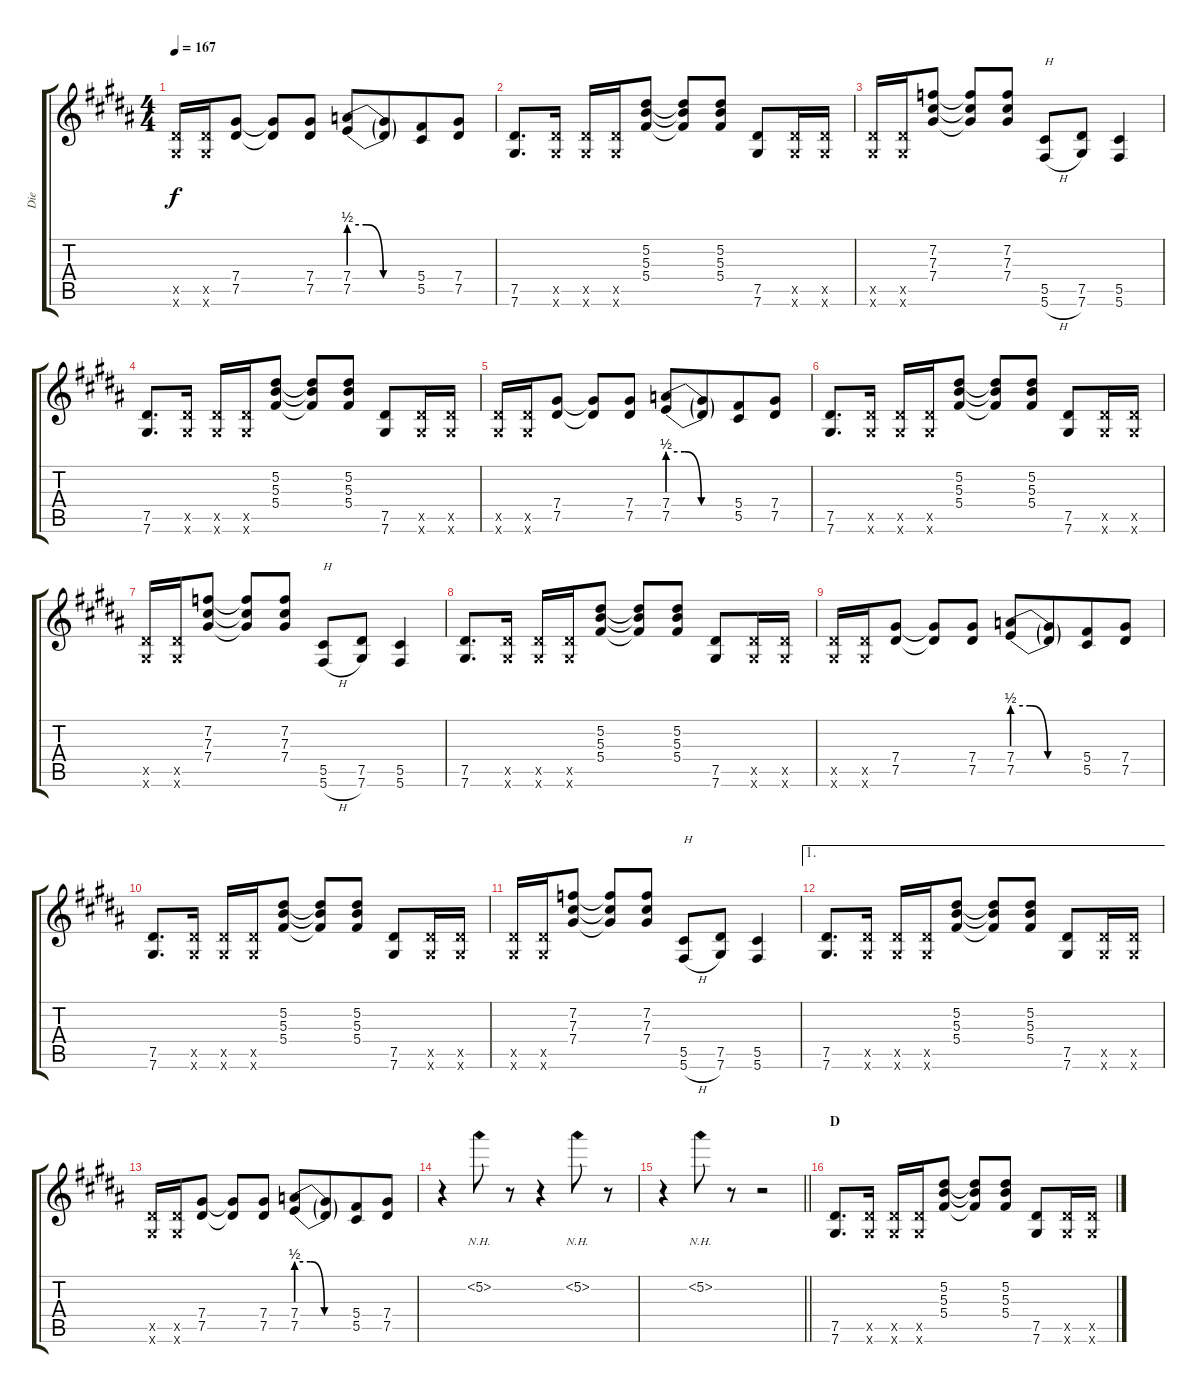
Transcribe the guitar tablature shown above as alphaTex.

\track ("Die" "Die") {instrument distortionguitar}
\staff {score tabs}
\tuning (Eb4 Bb3 Gb3 Db3 Ab2 Db2) {hide}
\ts (4 4)
\tempo 167
\clef g2
\ks g#minor
(7.5{x} 7.6{x}).16{dy f} (7.5{x} 7.6{x}).16 (7.4 7.5).8 (7.4{t} 7.5{t}).8{beam Up} (7.4 7.5).8{beam Up} (7.4{be (custom 0 2 15 2 30 0 60 0)} 7.5{be (custom 0 2 15 2 30 0 60 0)}).8 (7.4{t} 7.5{t}).8{beam merge} (5.4 5.5).8 (7.4 7.5).8 |
(7.5 7.6).8{d} (7.5{x} 7.6{x}).16 (7.5{x} 7.6{x}).16 (7.5{x} 7.6{x}).16 (5.2 5.3 5.4).8 (5.2{t} 5.3{t} 5.4{t}).8{beam Up} (5.2 5.3 5.4).8{beam Up} (7.5 7.6).8 (7.5{x} 7.6{x}).16 (7.5{x} 7.6{x}).16 |
(7.5{x} 7.6{x}).16 (7.5{x} 7.6{x}).16 (7.2 7.3 7.4).8 (7.2{t} 7.3{t} 7.4{t}).8{beam Up} (7.2 7.3 7.4).8{beam Up} (5.5 5.6{h}).8{txt "H"} (7.5 7.6).8 (5.5 5.6).4 |
(7.5 7.6).8{d} (7.5{x} 7.6{x}).16 (7.5{x} 7.6{x}).16 (7.5{x} 7.6{x}).16 (5.2 5.3 5.4).8 (5.2{t} 5.3{t} 5.4{t}).8{beam Up} (5.2 5.3 5.4).8{beam Up} (7.5 7.6).8 (7.5{x} 7.6{x}).16 (7.5{x} 7.6{x}).16 |
(7.5{x} 7.6{x}).16 (7.5{x} 7.6{x}).16 (7.4 7.5).8 (7.4{t} 7.5{t}).8{beam Up} (7.4 7.5).8{beam Up} (7.4{be (custom 0 2 15 2 30 0 60 0)} 7.5{be (custom 0 2 15 2 30 0 60 0)}).8 (7.4{t} 7.5{t}).8{beam merge} (5.4 5.5).8 (7.4 7.5).8 |
(7.5 7.6).8{d} (7.5{x} 7.6{x}).16 (7.5{x} 7.6{x}).16 (7.5{x} 7.6{x}).16 (5.2 5.3 5.4).8 (5.2{t} 5.3{t} 5.4{t}).8{beam Up} (5.2 5.3 5.4).8{beam Up} (7.5 7.6).8 (7.5{x} 7.6{x}).16 (7.5{x} 7.6{x}).16 |
(7.5{x} 7.6{x}).16 (7.5{x} 7.6{x}).16 (7.2 7.3 7.4).8 (7.2{t} 7.3{t} 7.4{t}).8{beam Up} (7.2 7.3 7.4).8{beam Up} (5.5 5.6{h}).8{txt "H"} (7.5 7.6).8 (5.5 5.6).4 |
(7.5 7.6).8{d} (7.5{x} 7.6{x}).16 (7.5{x} 7.6{x}).16 (7.5{x} 7.6{x}).16 (5.2 5.3 5.4).8 (5.2{t} 5.3{t} 5.4{t}).8{beam Up} (5.2 5.3 5.4).8{beam Up} (7.5 7.6).8 (7.5{x} 7.6{x}).16 (7.5{x} 7.6{x}).16 |
(7.5{x} 7.6{x}).16 (7.5{x} 7.6{x}).16 (7.4 7.5).8 (7.4{t} 7.5{t}).8{beam Up} (7.4 7.5).8{beam Up} (7.4{be (custom 0 2 15 2 30 0 60 0)} 7.5{be (custom 0 2 15 2 30 0 60 0)}).8 (7.4{t} 7.5{t}).8{beam merge} (5.4 5.5).8 (7.4 7.5).8 |
(7.5 7.6).8{d} (7.5{x} 7.6{x}).16 (7.5{x} 7.6{x}).16 (7.5{x} 7.6{x}).16 (5.2 5.3 5.4).8 (5.2{t} 5.3{t} 5.4{t}).8{beam Up} (5.2 5.3 5.4).8{beam Up} (7.5 7.6).8 (7.5{x} 7.6{x}).16 (7.5{x} 7.6{x}).16 |
(7.5{x} 7.6{x}).16 (7.5{x} 7.6{x}).16 (7.2 7.3 7.4).8 (7.2{t} 7.3{t} 7.4{t}).8{beam Up} (7.2 7.3 7.4).8{beam Up} (5.5 5.6{h}).8{txt "H"} (7.5 7.6).8 (5.5 5.6).4 |
\ae 1
(7.5 7.6).8{d} (7.5{x} 7.6{x}).16 (7.5{x} 7.6{x}).16 (7.5{x} 7.6{x}).16 (5.2 5.3 5.4).8 (5.2{t} 5.3{t} 5.4{t}).8{beam Up} (5.2 5.3 5.4).8{beam Up} (7.5 7.6).8 (7.5{x} 7.6{x}).16 (7.5{x} 7.6{x}).16 |
(7.5{x} 7.6{x}).16 (7.5{x} 7.6{x}).16 (7.4 7.5).8 (7.4{t} 7.5{t}).8{beam Up} (7.4 7.5).8{beam Up} (7.4{be (custom 0 2 15 2 30 0 60 0)} 7.5{be (custom 0 2 15 2 30 0 60 0)}).8 (7.4{t} 7.5{t}).8{beam merge} (5.4 5.5).8 (7.4 7.5).8 |
r.4 5.2{nh}.8 r.8 r.4 5.2{nh}.8 r.8 |
\barLineRight lightlight
r.4 5.2{nh}.8 r.8 r.2 |
\section ("" "D")
(7.5 7.6).8{d} (7.5{x} 7.6{x}).16 (7.5{x} 7.6{x}).16 (7.5{x} 7.6{x}).16 (5.2 5.3 5.4).8 (5.2{t} 5.3{t} 5.4{t}).8{beam Up} (5.2 5.3 5.4).8{beam Up} (7.5 7.6).8 (7.5{x} 7.6{x}).16 (7.5{x} 7.6{x}).16
